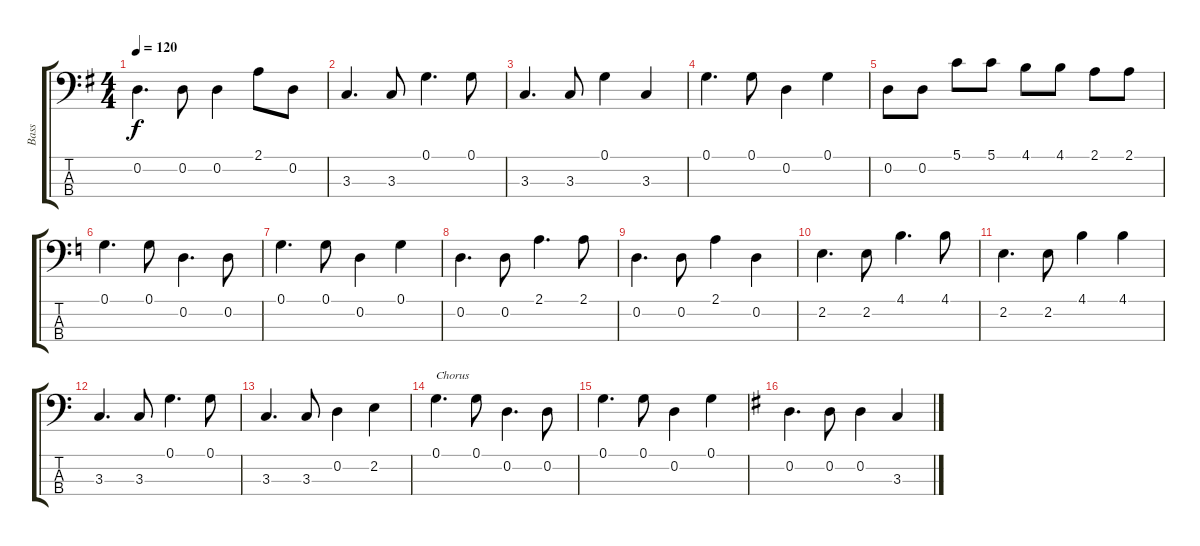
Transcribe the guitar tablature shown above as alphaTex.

\track ("Bass" "Bass") {instrument electricbassfinger}
\staff {score tabs}
\tuning (G2 D2 A1 E1) {hide}
\ts (4 4)
\tempo 120
\clef f4
\ks g
0.2.4{d dy f} 0.2.8 0.2.4 2.1.8 0.2.8 |
3.3.4{d} 3.3.8 0.1.4{d} 0.1.8 |
3.3.4{d} 3.3.8 0.1.4 3.3.4 |
0.1.4{d} 0.1.8 0.2.4 0.1.4 |
0.2.8 0.2.8 5.1.8 5.1.8 4.1.8 4.1.8 2.1.8 2.1.8 |
\ks c
0.1.4{d} 0.1.8 0.2.4{d} 0.2.8 |
0.1.4{d} 0.1.8 0.2.4 0.1.4 |
0.2.4{d} 0.2.8 2.1.4{d} 2.1.8 |
0.2.4{d} 0.2.8 2.1.4 0.2.4 |
2.2.4{d} 2.2.8 4.1.4{d} 4.1.8 |
2.2.4{d} 2.2.8 4.1.4 4.1.4 |
3.3.4{d} 3.3.8 0.1.4{d} 0.1.8 |
3.3.4{d} 3.3.8 0.2.4 2.2.4 |
0.1.4{d txt "Chorus"} 0.1.8 0.2.4{d} 0.2.8 |
0.1.4{d} 0.1.8 0.2.4 0.1.4 |
\ks g
0.2.4{d} 0.2.8 0.2.4 3.3.4
